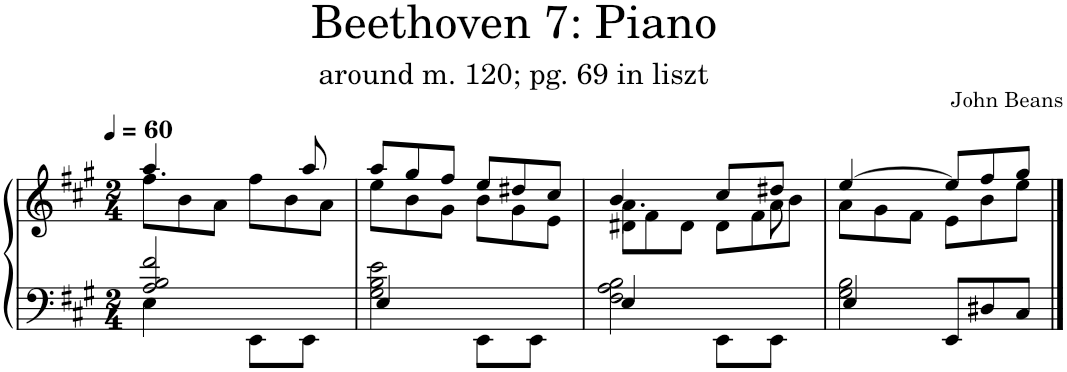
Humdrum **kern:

**kern	**kern
*part1	*part1
*staff2	*staff1
*I"Piano	*
*I'Pno.	*
*clefF4	*clefG2
*k[f#c#g#]	*k[f#c#g#]
*M2/4	*M2/4
*MM60	*MM60
=1	=1
*^	*
*	*	*Xtuplet
*	*	*^
4E\	2A/ 2B/ 2f#/	12ff#\L	4.aa/
.	.	12b\	.
.	.	12a\J	.
8EE\L	.	12ff#\L	.
.	.	12b\	.
8EE\J	.	.	8aa/
.	.	12a\J	.
=2	=2	=2	=2
4E/	2G#\ 2B\ 2e\	12ee\L	12aa/L
.	.	12b\	12gg#/
.	.	12g#\J	12ff#/J
8EE\L	.	12b\L	12ee/L
.	.	12g#\	12dd#X/
8EE\J	.	.	.
.	.	12e\J	12cc#/J
=3	=3	=3	=3
*	*	*	*^
4E/	2F#\ 2A\ 2B\	12d#X\L	4b/	4.a\
.	.	12f#\	.	.
.	.	12d#\J	.	.
8EE\L	.	12d#\L	8cc#/L	.
.	.	12f#\	.	.
8EE\J	.	.	8dd#X/J	8a\
.	.	12b\J	.	.
*	*	*	*v	*v
=4	=4	=4	=4
4E/	2G#\ 2B\	12a\L	[4ee/
.	.	12g#\	.
.	.	12f#\J	.
*Xtuplet	*	*	*
12EE/L	.	12e\L	12ee/L]
12D#X/	.	12b\	12ff#/
12C#/J	.	12ee\J	12gg#/J
*v	*v	*	*
*	*v	*v
==	==
*-	*-
